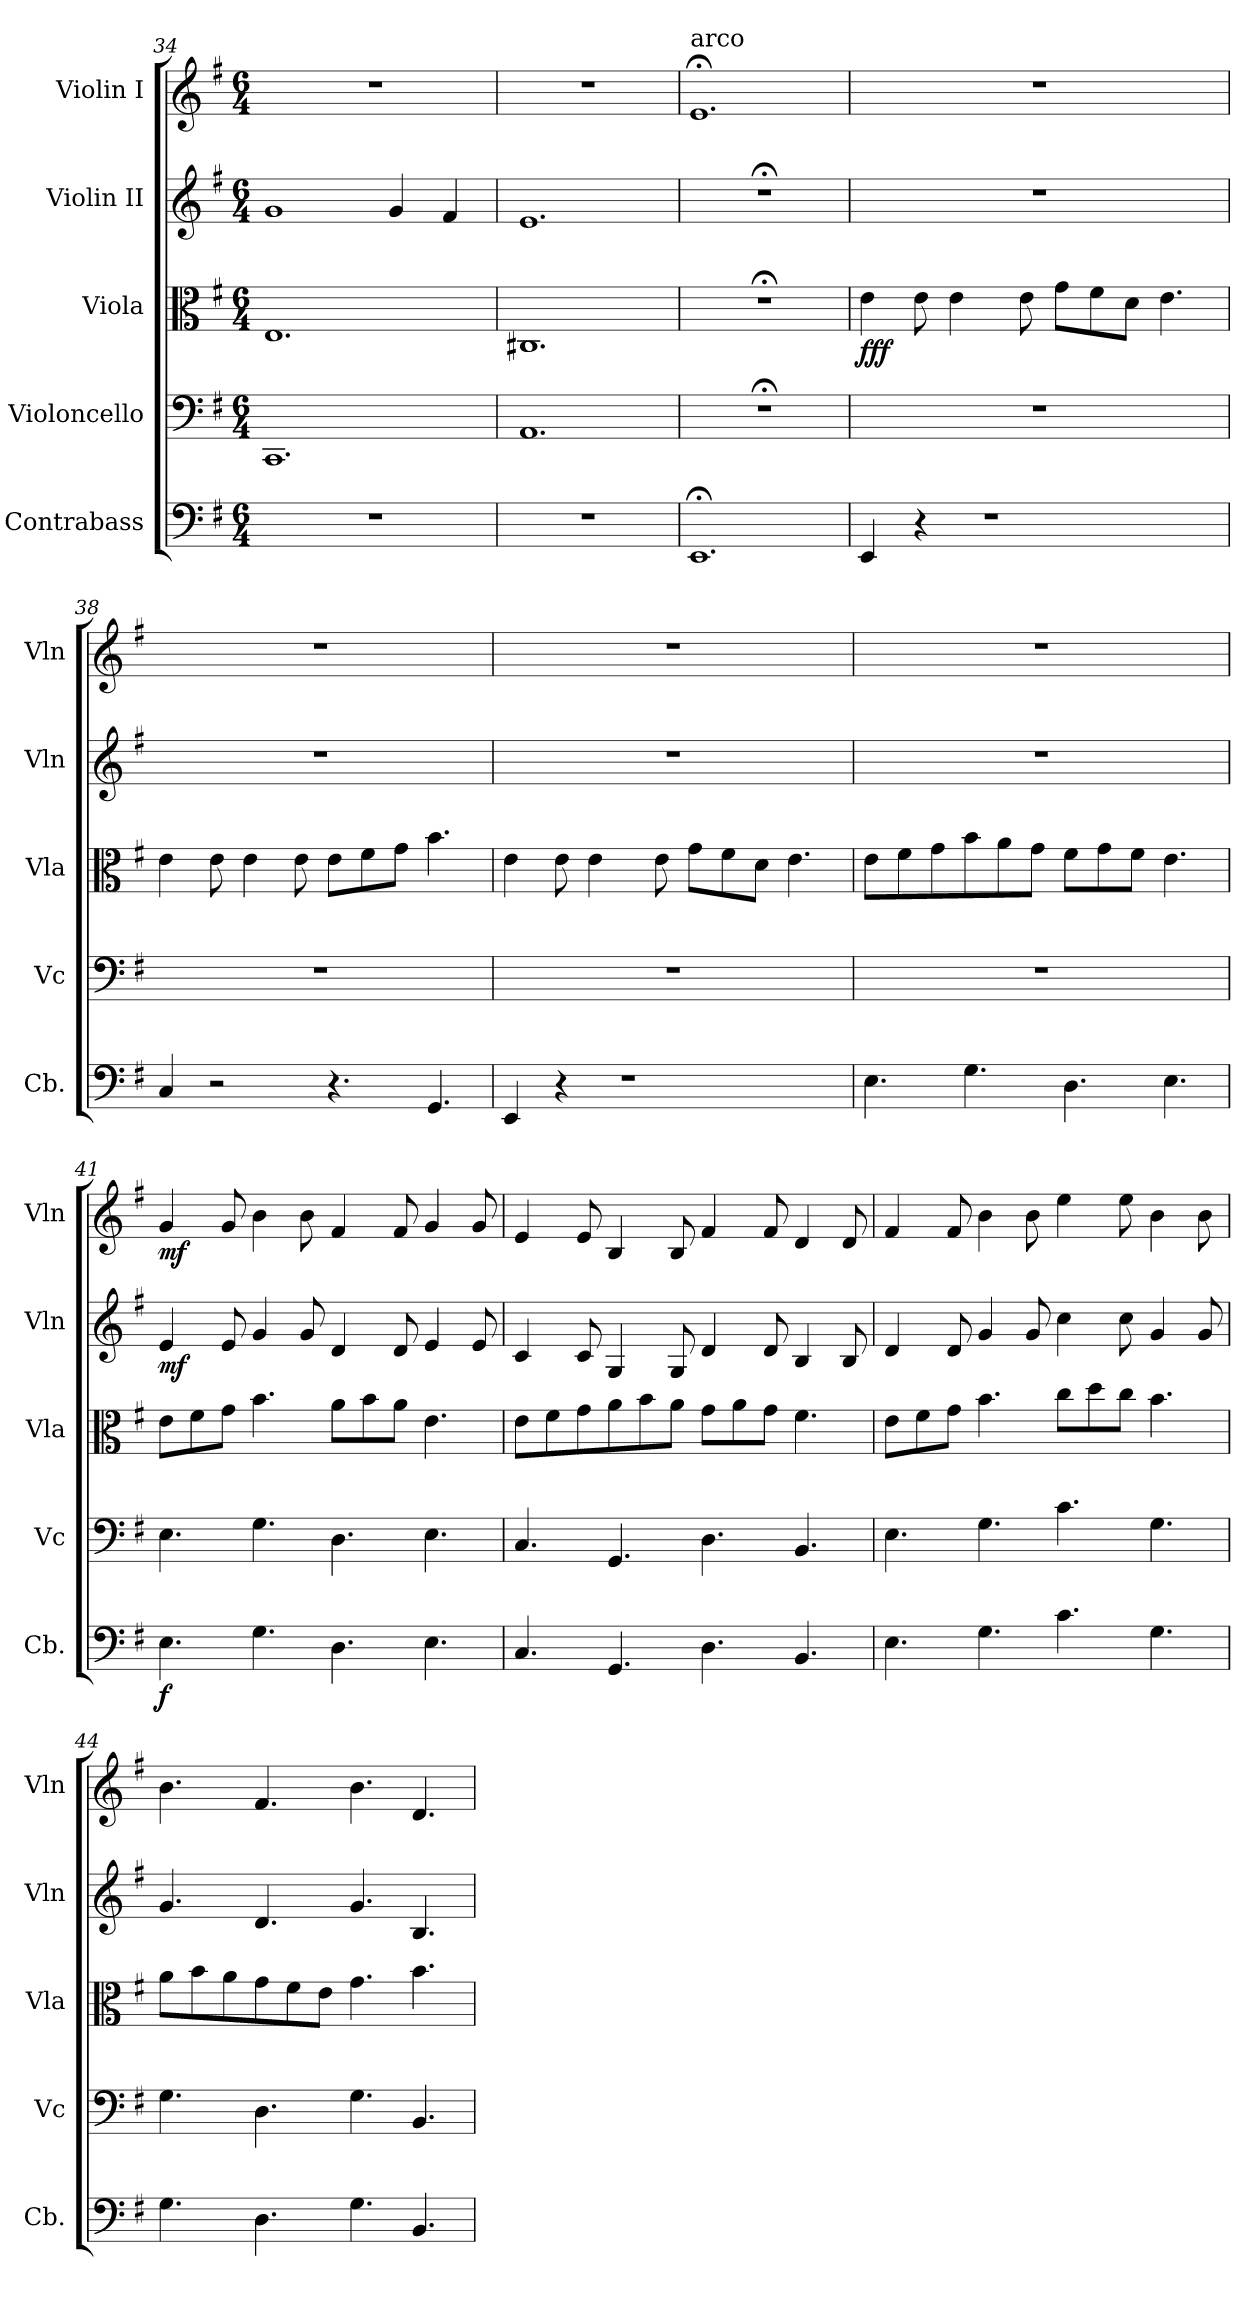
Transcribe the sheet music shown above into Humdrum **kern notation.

**kern	**dynam	**kern	**kern	**dynam	**kern	**dynam	**kern	**dynam
*part5	*part5	*part4	*part3	*part3	*part2	*part2	*part1	*part1
*staff5	*staff5	*staff4	*staff3	*staff3	*staff2	*staff2	*staff1	*staff1
*I"Contrabass	*	*I"Violoncello	*I"Viola	*	*I"Violin II	*	*I"Violin I	*
*I'Cb.	*	*I'Vc	*I'Vla	*	*I'Vln	*	*I'Vln	*
*clefF4	*	*clefF4	*clefC3	*	*clefG2	*	*clefG2	*
*ITrd7c12	*	*	*	*	*	*	*	*
*k[f#]	*	*k[f#]	*k[f#]	*	*k[f#]	*	*k[f#]	*
*M6/4	*	*M6/4	*M6/4	*	*M6/4	*	*M6/4	*
=34	=34	=34	=34	=34	=34	=34	=34	=34
1.r	.	1.CC	1.E	.	1g	.	1.r	.
.	.	.	.	.	4g/	.	.	.
.	.	.	.	.	4f#/	.	.	.
=35	=35	=35	=35	=35	=35	=35	=35	=35
1.r	.	1.AA	1.C#X	.	1.e	.	1.r	.
=36	=36	=36	=36	=36	=36	=36	=36	=36
!	!	!	!	!	!	!	!LO:TX:a:t=arco	!
1.EEE;<	.	1.r;<	1.r;<	.	1.r;<	.	1.e;<	.
!!LO:PB:g=z
=37	=37	=37	=37	=37	=37	=37	=37	=37
!	!	!	!	!LO:DY:b	!	!	!	!
4EEE/	.	1.r	4e\	fff	1.r	.	1.r	.
4r	.	.	8e\	.	.	.	.	.
.	.	.	4e\	.	.	.	.	.
1r	.	.	.	.	.	.	.	.
.	.	.	8e\	.	.	.	.	.
.	.	.	8g\L	.	.	.	.	.
.	.	.	8f#\	.	.	.	.	.
.	.	.	8d\J	.	.	.	.	.
.	.	.	4.e\	.	.	.	.	.
=38	=38	=38	=38	=38	=38	=38	=38	=38
4CC/	.	1.r	4e\	.	1.r	.	1.r	.
2r	.	.	8e\	.	.	.	.	.
.	.	.	4e\	.	.	.	.	.
.	.	.	8e\	.	.	.	.	.
4.r	.	.	8e\L	.	.	.	.	.
.	.	.	8f#\	.	.	.	.	.
.	.	.	8g\J	.	.	.	.	.
4.GGG/	.	.	4.b\	.	.	.	.	.
=39	=39	=39	=39	=39	=39	=39	=39	=39
4EEE/	.	1.r	4e\	.	1.r	.	1.r	.
4r	.	.	8e\	.	.	.	.	.
.	.	.	4e\	.	.	.	.	.
1r	.	.	.	.	.	.	.	.
.	.	.	8e\	.	.	.	.	.
.	.	.	8g\L	.	.	.	.	.
.	.	.	8f#\	.	.	.	.	.
.	.	.	8d\J	.	.	.	.	.
.	.	.	4.e\	.	.	.	.	.
=40	=40	=40	=40	=40	=40	=40	=40	=40
4.EE\	.	1.r	8e\L	.	1.r	.	1.r	.
.	.	.	8f#\	.	.	.	.	.
.	.	.	8g\	.	.	.	.	.
4.GG\	.	.	8b\	.	.	.	.	.
.	.	.	8a\	.	.	.	.	.
.	.	.	8g\J	.	.	.	.	.
4.DD\	.	.	8f#\L	.	.	.	.	.
.	.	.	8g\	.	.	.	.	.
.	.	.	8f#\J	.	.	.	.	.
4.EE\	.	.	4.e\	.	.	.	.	.
!!LO:LB:g=z
=41	=41	=41	=41	=41	=41	=41	=41	=41
!	!LO:DY:b	!	!	!	!	!LO:DY:b	!	!LO:DY:b
4.EE\	f	4.E\	8e\L	.	4e/	mf	4g/	mf
.	.	.	8f#\	.	.	.	.	.
.	.	.	8g\J	.	8e/	.	8g/	.
4.GG\	.	4.G\	4.b\	.	4g/	.	4b\	.
.	.	.	.	.	8g/	.	8b\	.
4.DD\	.	4.D\	8a\L	.	4d/	.	4f#/	.
.	.	.	8b\	.	.	.	.	.
.	.	.	8a\J	.	8d/	.	8f#/	.
4.EE\	.	4.E\	4.e\	.	4e/	.	4g/	.
.	.	.	.	.	8e/	.	8g/	.
=42	=42	=42	=42	=42	=42	=42	=42	=42
4.CC/	.	4.C/	8e\L	.	4c/	.	4e/	.
.	.	.	8f#\	.	.	.	.	.
.	.	.	8g\	.	8c/	.	8e/	.
4.GGG/	.	4.GG/	8a\	.	4G/	.	4B/	.
.	.	.	8b\	.	.	.	.	.
.	.	.	8a\J	.	8G/	.	8B/	.
4.DD\	.	4.D\	8g\L	.	4d/	.	4f#/	.
.	.	.	8a\	.	.	.	.	.
.	.	.	8g\J	.	8d/	.	8f#/	.
4.BBB/	.	4.BB/	4.f#\	.	4B/	.	4d/	.
.	.	.	.	.	8B/	.	8d/	.
=43	=43	=43	=43	=43	=43	=43	=43	=43
4.EE\	.	4.E\	8e\L	.	4d/	.	4f#/	.
.	.	.	8f#\	.	.	.	.	.
.	.	.	8g\J	.	8d/	.	8f#/	.
4.GG\	.	4.G\	4.b\	.	4g/	.	4b\	.
.	.	.	.	.	8g/	.	8b\	.
4.C\	.	4.c\	8cc\L	.	4cc\	.	4ee\	.
.	.	.	8dd\	.	.	.	.	.
.	.	.	8cc\J	.	8cc\	.	8ee\	.
4.GG\	.	4.G\	4.b\	.	4g/	.	4b\	.
.	.	.	.	.	8g/	.	8b\	.
!!LO:PB:g=z
=44	=44	=44	=44	=44	=44	=44	=44	=44
4.GG\	.	4.G\	8a\L	.	4.g/	.	4.b\	.
.	.	.	8b\	.	.	.	.	.
.	.	.	8a\	.	.	.	.	.
4.DD\	.	4.D\	8g\	.	4.d/	.	4.f#/	.
.	.	.	8f#\	.	.	.	.	.
.	.	.	8e\J	.	.	.	.	.
4.GG\	.	4.G\	4.g\	.	4.g/	.	4.b\	.
4.BBB/	.	4.BB/	4.b\	.	4.B/	.	4.d/	.
=	=	=	=	=	=	=	=	=
*-	*-	*-	*-	*-	*-	*-	*-	*-
